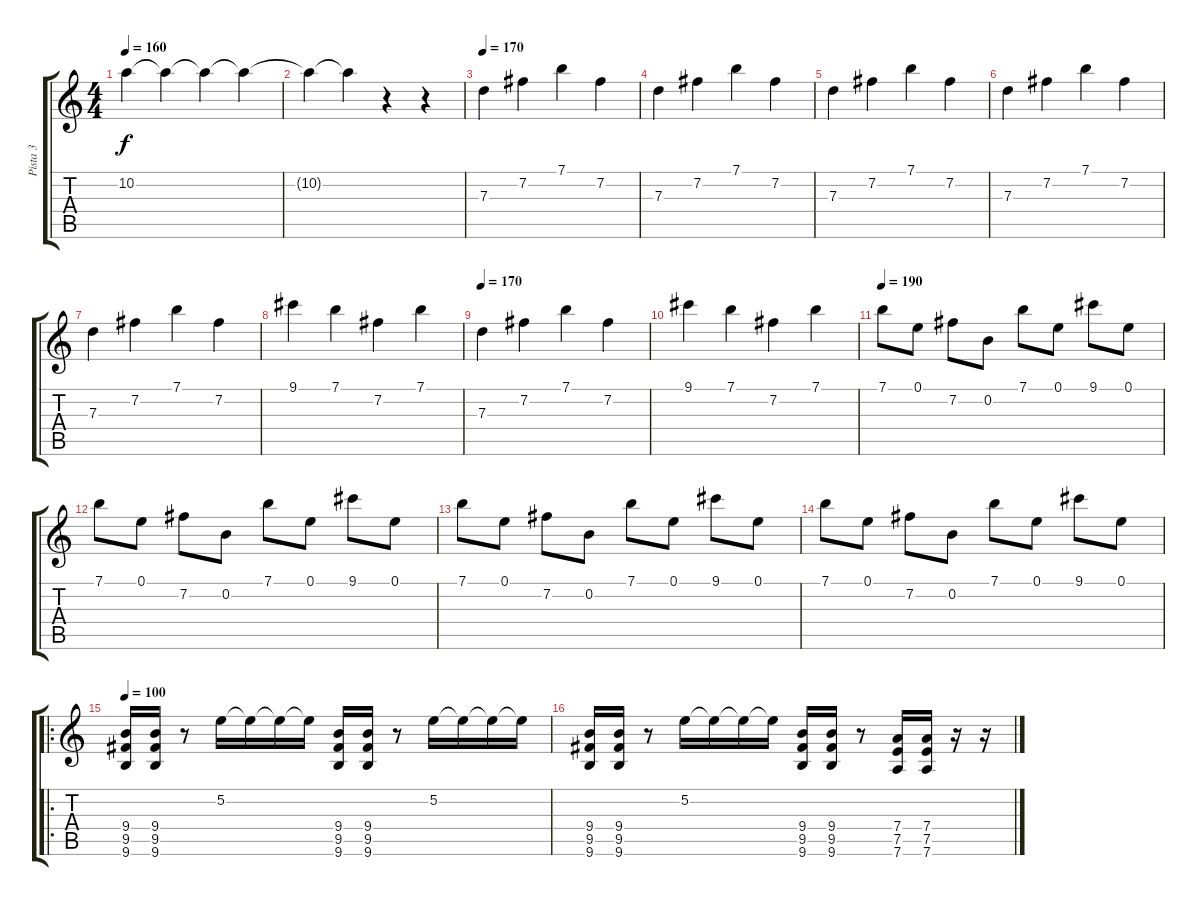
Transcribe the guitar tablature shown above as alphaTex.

\track ("Pista 3" "Pista 3") {instrument distortionguitar}
\staff {score tabs}
\tuning (E4 B3 G3 D3 A2 D2) {hide}
\ts (4 4)
\tempo 160
\clef g2
\ks c
10.2{t}.4{dy f} 10.2{t}.4 10.2{t}.4 10.2{t}.4 |
10.2{t}.4 10.2{t}.4 r.4 r.4 |
\tempo 170
7.3.4{volume 13} 7.2.4 7.1.4 7.2.4 |
7.3.4 7.2.4 7.1.4 7.2.4 |
7.3.4 7.2.4 7.1.4 7.2.4 |
7.3.4 7.2.4 7.1.4 7.2.4 |
7.3.4 7.2.4 7.1.4 7.2.4 |
9.1.4 7.1.4 7.2.4 7.1.4 |
\tempo 170
7.3.4 7.2.4 7.1.4 7.2.4 |
9.1.4 7.1.4 7.2.4 7.1.4 |
\tempo 190
7.1.8 0.1.8 7.2.8 0.2.8 7.1.8 0.1.8 9.1.8 0.1.8 |
7.1.8 0.1.8 7.2.8 0.2.8 7.1.8 0.1.8 9.1.8 0.1.8 |
7.1.8 0.1.8 7.2.8 0.2.8 7.1.8 0.1.8 9.1.8 0.1.8 |
7.1.8 0.1.8 7.2.8 0.2.8 7.1.8 0.1.8 9.1.8 0.1.8 |
\ro
\tempo 100
(9.4 9.5 9.6).16 (9.4 9.5 9.6).16 r.8 5.2.16 5.2{t}.16 5.2{t}.16 5.2{t}.16 (9.4 9.5 9.6).16 (9.4 9.5 9.6).16 r.8 5.2.16 5.2{t}.16 5.2{t}.16 5.2{t}.16 |
(9.4 9.5 9.6).16 (9.4 9.5 9.6).16 r.8 5.2.16 5.2{t}.16 5.2{t}.16 5.2{t}.16 (9.4 9.5 9.6).16 (9.4 9.5 9.6).16 r.8 (7.4 7.5 7.6).16 (7.4 7.5 7.6).16 r.16 r.16
